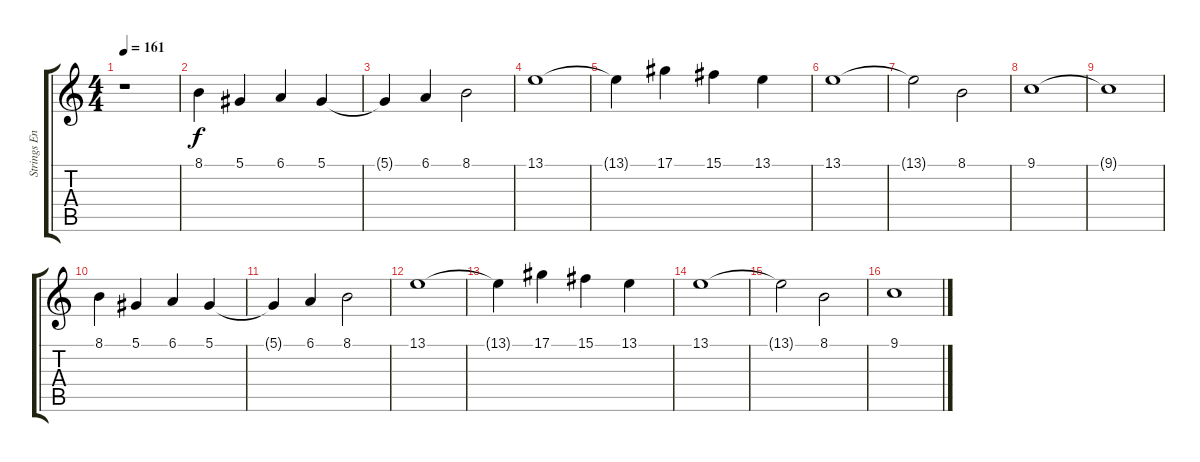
\track ("Strings Ensemble" "Strings En") {instrument stringensemble1}
\staff {score tabs}
\tuning (Eb4 Bb3 Gb3 Db3 Ab2 Eb2) {hide}
\ts (4 4)
\tempo 161
\clef g2
\ks c
r.1{dy f} |
8.1.4{volume 16 balance 8 instrument clarinet} 5.1.4 6.1.4 5.1.4 |
5.1{t}.4 6.1.4 8.1.2 |
13.1.1 |
13.1{t}.4 17.1.4 15.1.4 13.1.4 |
13.1.1 |
13.1{t}.2 8.1.2 |
9.1.1 |
9.1{t}.1 |
8.1.4{volume 16 balance 8 instrument clarinet} 5.1.4 6.1.4 5.1.4 |
5.1{t}.4 6.1.4 8.1.2 |
13.1.1 |
13.1{t}.4 17.1.4 15.1.4 13.1.4 |
13.1.1 |
13.1{t}.2 8.1.2 |
9.1.1
